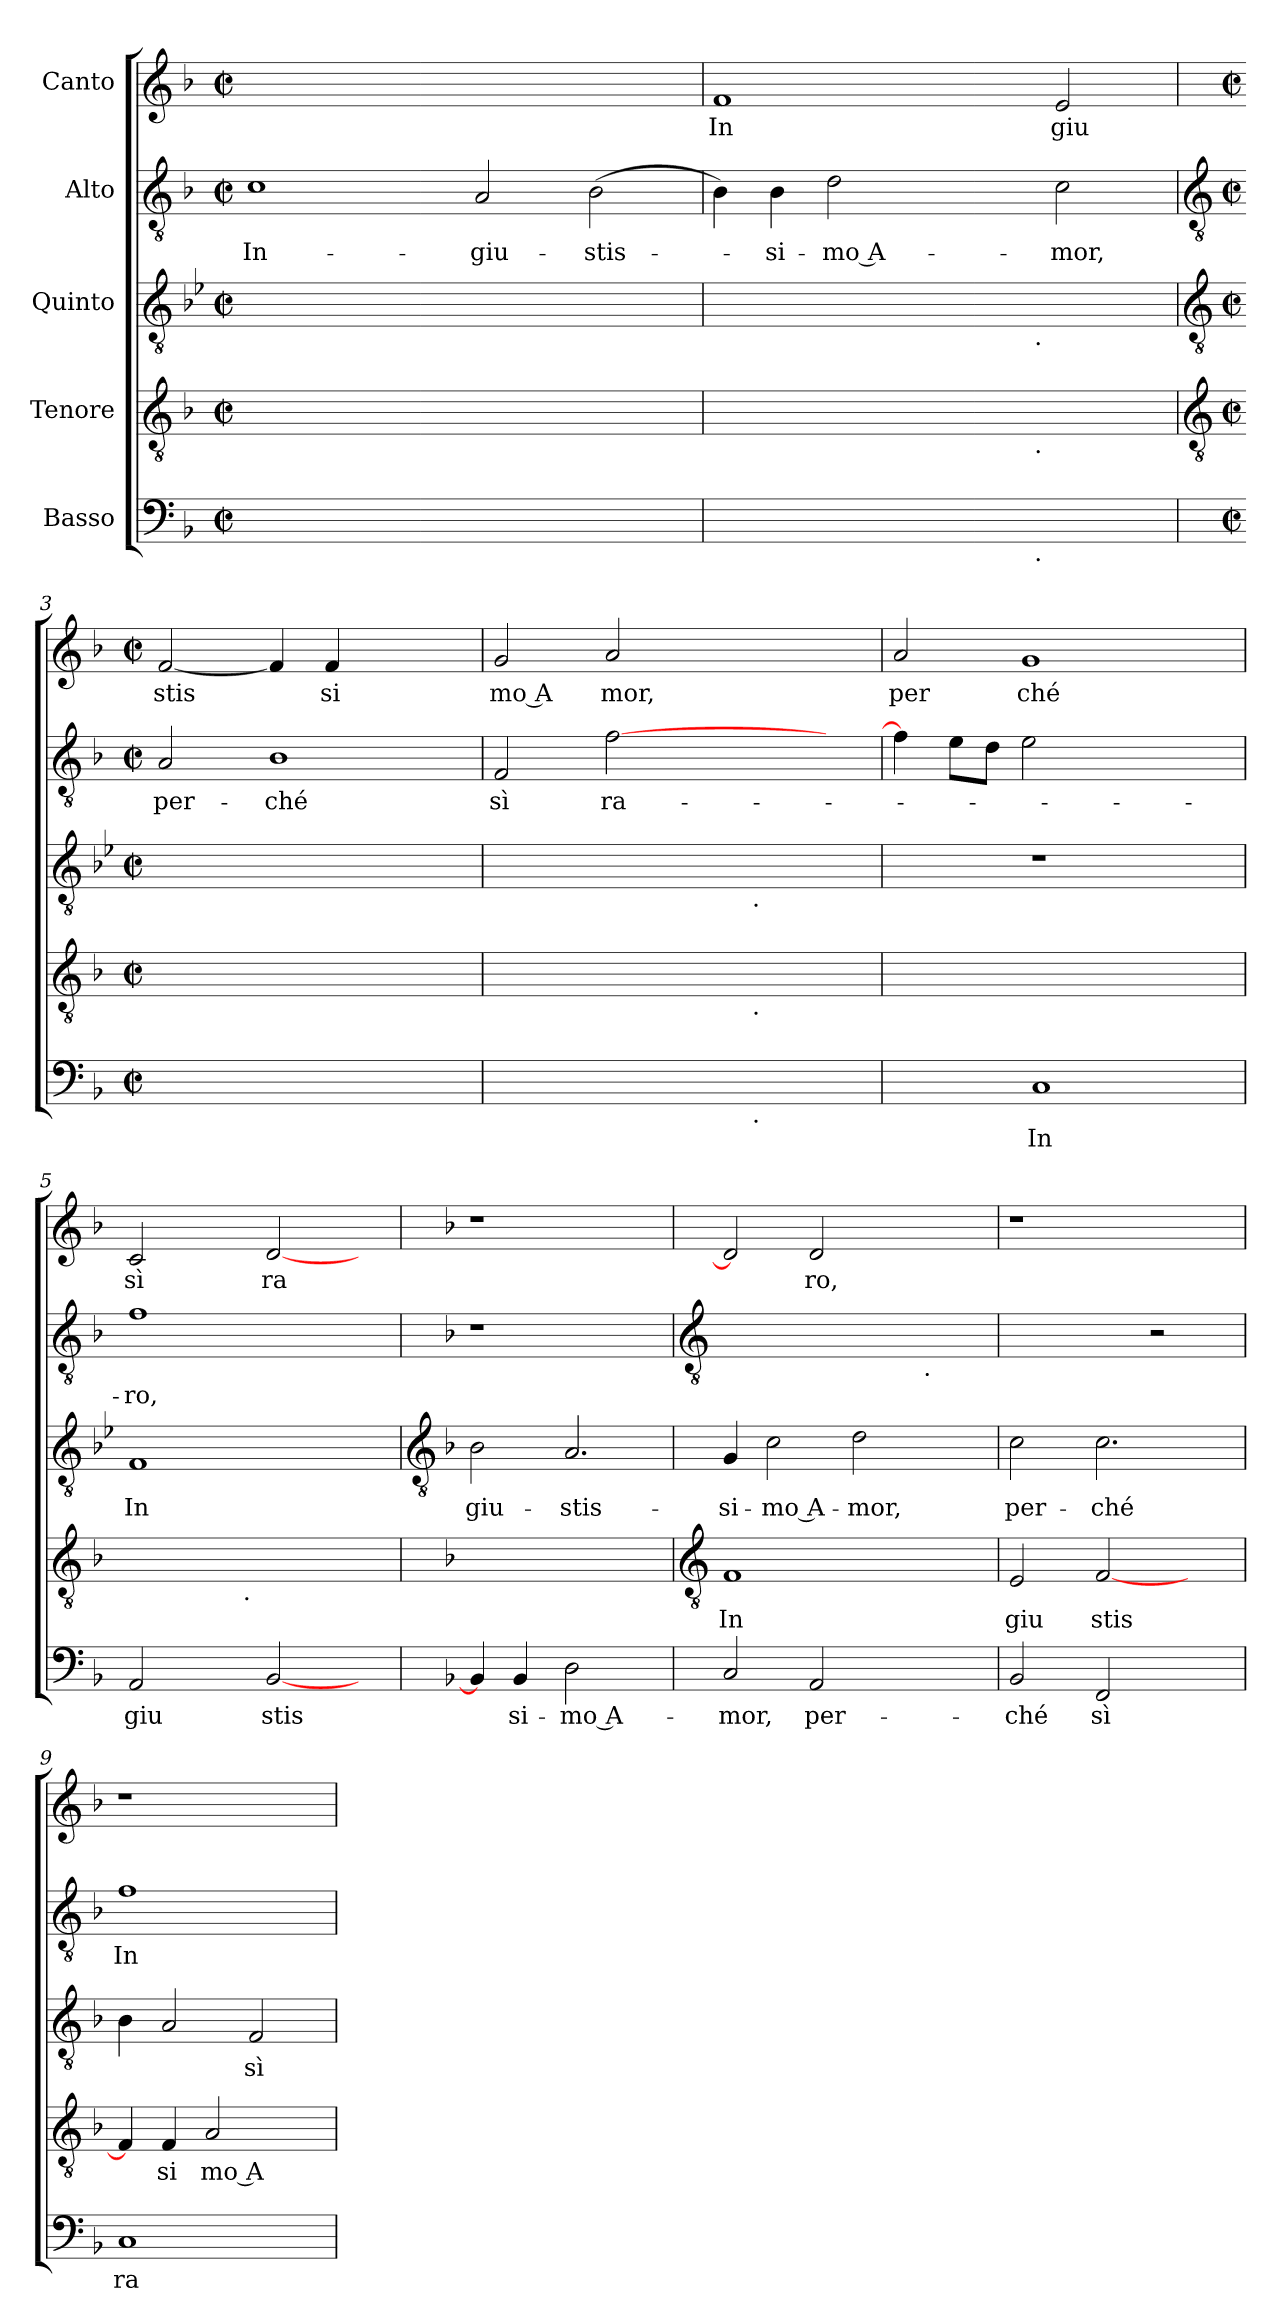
**kern	**text	**kern	**text	**kern	**text	**kern	**text	**kern	**text
*part5	*part5	*part4	*part4	*part3	*part3	*part2	*part2	*part1	*part1
*staff5	*staff5	*staff4	*staff4	*staff3	*staff3	*staff2	*staff2	*staff1	*staff1
*I"Basso	*	*I"Tenore	*	*I"Quinto	*	*I"Alto	*	*I"Canto	*
*clefF4	*	*clefGv2	*	*clefGv2	*	*clefGv2	*	*clefG2	*
*ITrd-3c-5	*	*ITrd-3c-5	*	*	*	*ITrd-3c-5	*	*ITrd-3c-5	*
*k[b-e-]	*	*k[b-e-]	*	*k[b-e-]	*	*k[b-e-]	*	*k[b-e-]	*
*B-:	*	*B-:	*	*B-:	*	*B-:	*	*B-:	*
*M4/2	*	*M4/2	*	*M4/2	*	*M4/2	*	*M4/2	*
*met(c|)	*	*met(c|)	*	*met(c|)	*	*met(c|)	*	*met(c|)	*
=1	=1	=1	=1	=1	=1	=1	=1	=1	=1
!	!	!	!	!	!	!	!LO:LY:b	!	!
4ryy	.	4ryy	.	4ryy	.	1f	In-	4ryy	.
4ryy	.	4ryy	.	4ryy	.	.	.	4ryy	.
4ryy	.	4ryy	.	4ryy	.	.	.	4ryy	.
4ryy	.	4ryy	.	4ryy	.	.	.	4ryy	.
!	!	!	!	!	!	!	!LO:LY:b	!	!
4ryy	.	4ryy	.	4ryy	.	2d/	-giu-	4ryy	.
4ryy	.	4ryy	.	4ryy	.	.	.	4ryy	.
!	!	!	!	!	!	!	!LO:LY:b	!	!
4ryy	.	4ryy	.	4ryy	.	(>2e-\	-stis-	4ryy	.
4ryy	.	4ryy	.	4ryy	.	.	.	4ryy	.
=2	=2	=2	=2	=2	=2	=2	=2	=2	=2
!	!	!	!	!	!	!	!	!	!LO:LY:b
4ryy	.	4ryy	.	4ryy	.	4e-\)	.	1b-	In
!	!	!	!	!	!	!	!LO:LY:b	!	!
4ryy	.	4ryy	.	4ryy	.	4e-\	-si-	.	.
!	!	!	!	!	!	!	!LO:LY:b	!	!
4ryy	.	4ryy	.	4ryy	.	2g\	-mo A-	.	.
64ryy	.	64ryy	.	64ryy	.	.	.	.	.
64ryy	.	64ryy	.	64ryy	.	.	.	.	.
64ryy	.	64ryy	.	64ryy	.	.	.	.	.
64ryy	.	64ryy	.	64ryy	.	.	.	.	.
64ryy	.	64ryy	.	64ryy	.	.	.	.	.
64ryy	.	64ryy	.	64ryy	.	.	.	.	.
64ryy	.	64ryy	.	64ryy	.	.	.	.	.
64ryy	.	64ryy	.	64ryy	.	.	.	.	.
64ryy	.	64ryy	.	64ryy	.	.	.	.	.
64ryy	.	64ryy	.	64ryy	.	.	.	.	.
64ryy	.	64ryy	.	64ryy	.	.	.	.	.
64ryy	.	64ryy	.	64ryy	.	.	.	.	.
64ryy	.	64ryy	.	64ryy	.	.	.	.	.
64ryy	.	64ryy	.	64ryy	.	.	.	.	.
!	!	!	!	!LO:TX:b:t=.	!	!	!	!	!
!	!	!LO:TX:b:t=.	!	!	!	!	!	!	!
!LO:TX:b:t=.	!	!	!	!	!	!	!	!	!
64ryy	.	64ryy	.	64ryy	.	.	.	.	.
4ryy	.	4ryy	.	4ryy	.	.	.	.	.
!	!	!	!	!	!	!	!LO:LY:b	!	!LO:LY:b
.	.	.	.	.	.	2f\	-mor,	2a/	giu
4ryy	.	4ryy	.	4ryy	.	.	.	.	.
64ryy	.	64ryy	.	64ryy	.	.	.	.	.
!!LO:LB:g=z
=3	=3	=3	=3	=3	=3	=3	=3	=3	=3
*	*	*clefGv2	*	*clefGv2	*	*clefGv2	*	*	*
*M2/2	*	*M2/2	*	*M2/2	*	*M2/2	*	*M2/2	*
*met(c|)	*	*met(c|)	*	*met(c|)	*	*met(c|)	*	*met(c|)	*
!	!	!	!	!	!	!	!LO:LY:b	!	!LO:LY:b
4ryy	.	4ryy	.	4ryy	.	2d/	per-	[2b-/	stis
4ryy	.	4ryy	.	4ryy	.	.	.	.	.
!	!	!	!	!	!	!	!LO:LY:b	!	!
4ryy	.	4ryy	.	4ryy	.	1e-	-ché	4b-/]	.
!	!	!	!	!	!	!	!	!	!LO:LY:b
64ryy	.	64ryy	.	64ryy	.	.	.	4b-/	si
4ryy	.	4ryy	.	4ryy	.	.	.	.	.
.	.	.	.	.	.	.	.	2ryy	.
64%31ryy	.	64%31ryy	.	64%31ryy	.	.	.	.	.
=3A	=3A	=3A	=3A	=3A	=3A	=3A	=3A	=3A	=3A
!	!	!	!	!	!	!	!LO:LY:b	!	!LO:LY:b
4ryy	.	4ryy	.	4ryy	.	2B-/	sì	2cc/	mo A
4ryy	.	4ryy	.	4ryy	.	.	.	.	.
!	!	!	!	!	!	!	!LO:LY:b	!	!LO:LY:b
64ryy	.	64ryy	.	64ryy	.	[2b-\	ra-	2dd/	mor,
64ryy	.	64ryy	.	64ryy	.	.	.	.	.
64ryy	.	64ryy	.	64ryy	.	.	.	.	.
64ryy	.	64ryy	.	64ryy	.	.	.	.	.
64ryy	.	64ryy	.	64ryy	.	.	.	.	.
64ryy	.	64ryy	.	64ryy	.	.	.	.	.
64ryy	.	64ryy	.	64ryy	.	.	.	.	.
64ryy	.	64ryy	.	64ryy	.	.	.	.	.
64ryy	.	64ryy	.	64ryy	.	.	.	.	.
64ryy	.	64ryy	.	64ryy	.	.	.	.	.
64ryy	.	64ryy	.	64ryy	.	.	.	.	.
64ryy	.	64ryy	.	64ryy	.	.	.	.	.
64ryy	.	64ryy	.	64ryy	.	.	.	.	.
64ryy	.	64ryy	.	64ryy	.	.	.	.	.
!	!	!	!	!LO:TX:b:t=.	!	!	!	!	!
!	!	!LO:TX:b:t=.	!	!	!	!	!	!	!
!LO:TX:b:t=.	!	!	!	!	!	!	!	!	!
64ryy	.	64ryy	.	64ryy	.	.	.	.	.
4ryy	.	4ryy	.	4ryy	.	.	.	.	.
4ryy	.	4ryy	.	4ryy	.	.	.	.	.
.	.	.	.	.	.	8...ryy	.	8...ryy	.
=4A	=4A	=4A	=4A	=4A	=4A	=4A	=4A	=4A	=4A
!	!	!	!	!	!	!	!	!	!LO:LY:b
4ryy	.	4ryy	.	4ryy	.	4b-\]	.	2dd/	per
4ryy	.	4ryy	.	4ryy	.	8a\L	.	.	.
.	.	.	.	.	.	8g\J	.	.	.
!	!	!	!	!	!	!	!	!	!LO:LY:b
64ryy	.	64ryy	.	64ryy	.	2a\	.	1cc	ché
!	!LO:LY:b	!	!	!	!	!	!	!	!
1F	In	4ryy	.	1r	.	.	.	.	.
.	.	4ryy	.	.	.	.	.	.	.
.	.	.	.	.	.	2ryy	.	.	.
.	.	2ryy	.	.	.	.	.	.	.
.	.	.	.	.	.	64ryy	.	64ryy	.
=5A	=5A	=5A	=5A	=5A	=5A	=5A	=5A	=5A	=5A
!	!LO:LY:b	!	!	!	!LO:LY:b	!	!LO:LY:b	!	!LO:LY:b
2D/	giu	4ryy	.	1F	In	1b-	-ro,	2f/	sì
.	.	32ryy	.	.	.	.	.	.	.
.	.	32ryy	.	.	.	.	.	.	.
.	.	32ryy	.	.	.	.	.	.	.
.	.	32ryy	.	.	.	.	.	.	.
.	.	32ryy	.	.	.	.	.	.	.
.	.	32ryy	.	.	.	.	.	.	.
!	!	!LO:TX:b:t=.	!	!	!	!	!	!	!
.	.	32ryy	.	.	.	.	.	.	.
.	.	4ryy	.	.	.	.	.	.	.
!	!LO:LY:b	!	!	!	!	!	!	!	!LO:LY:b
[2E-/	stis	.	.	.	.	.	.	[2g/	ra
.	.	4ryy	.	.	.	.	.	.	.
.	.	4ryy	.	.	.	.	.	.	.
8..ryy	.	.	.	8..ryy	.	8..ryy	.	8..ryy	.
!!LO:LB:g=z
=6	=6	=6	=6	=6	=6	=6	=6	=6	=6
*	*	*	*	*clefGv2	*	*	*	*	*
*	*	*	*	*k[b-]	*	*	*	*	*
*	*	*	*	*F:	*	*	*	*	*
!	!	!	!	!	!LO:LY:b	!	!	!	!
4E-/]	.	4ryy	.	2B-\	giu-	1r	.	1r	.
!	!LO:LY:b	!	!	!	!	!	!	!	!
4E-/	si-	32ryy	.	.	.	.	.	.	.
.	.	32%31ryy	.	.	.	.	.	.	.
!	!LO:LY:b	!	!	!	!LO:LY:b	!	!	!	!
2G\	-mo A-	.	.	2.A/	-stis-	.	.	.	.
4ryy	.	.	.	.	.	4ryy	.	4ryy	.
!!LO:LB:g=z
=7	=7	=7	=7	=7	=7	=7	=7	=7	=7
*	*	*clefGv2	*	*	*	*clefGv2	*	*	*
!	!LO:LY:b	!	!LO:LY:b	!	!LO:LY:b	!	!	!	!
2F/	-mor,	1B-	In	4G/	-si-	4ryy	.	2g/]	.
!	!	!	!	!	!LO:LY:b	!	!	!	!
.	.	.	.	2c\	-mo A-	4ryy	.	.	.
!	!LO:LY:b	!	!	!	!	!	!	!	!LO:LY:b
2D/	per-	.	.	.	.	4ryy	.	2g/	ro,
!	!	!	!	!	!LO:LY:b	!	!	!	!
.	.	.	.	2d\	-mor,	32ryy	.	.	.
.	.	.	.	.	.	32ryy	.	.	.
.	.	.	.	.	.	32ryy	.	.	.
.	.	.	.	.	.	32ryy	.	.	.
.	.	.	.	.	.	32ryy	.	.	.
.	.	.	.	.	.	32ryy	.	.	.
!	!	!	!	!	!	!LO:TX:b:t=.	!	!	!
.	.	.	.	.	.	32ryy	.	.	.
.	.	.	.	.	.	4ryy	.	.	.
4ryy	.	4ryy	.	.	.	.	.	4ryy	.
.	.	.	.	.	.	32ryy	.	.	.
=8	=8	=8	=8	=8	=8	=8	=8	=8	=8
!	!LO:LY:b	!	!LO:LY:b	!	!LO:LY:b	!	!	!	!
2E-/	-ché	2A/	giu	2c\	per-	4ryy	.	1r	.
.	.	.	.	.	.	4ryy	.	.	.
!	!LO:LY:b	!	!LO:LY:b	!	!LO:LY:b	!	!	!	!
2BB-/	sì	[2B-/	stis	2.c\	-ché	4ryy	.	.	.
.	.	.	.	.	.	32ryy	.	.	.
.	.	.	.	.	.	2r	.	.	.
4ryy	.	4ryy	.	.	.	.	.	4ryy	.
32ryy	.	32ryy	.	32ryy	.	.	.	32ryy	.
=9	=9	=9	=9	=9	=9	=9	=9	=9	=9
!	!LO:LY:b	!	!	!	!	!	!LO:LY:b	!	!
1F	ra-	4B-/]	.	4B-\	.	1b-	In	1r	.
!	!	!	!LO:LY:b	!	!	!	!	!	!
.	.	4B-/	si	2A/	.	.	.	.	.
!	!	!	!LO:LY:b	!	!	!	!	!	!
.	.	2d/	mo A	.	.	.	.	.	.
!	!	!	!	!	!LO:LY:b	!	!	!	!
.	.	.	.	2F/	sì	.	.	.	.
4ryy	.	4ryy	.	.	.	4ryy	.	4ryy	.
=	=	=	=	=	=	=	=	=	=
*-	*-	*-	*-	*-	*-	*-	*-	*-	*-
